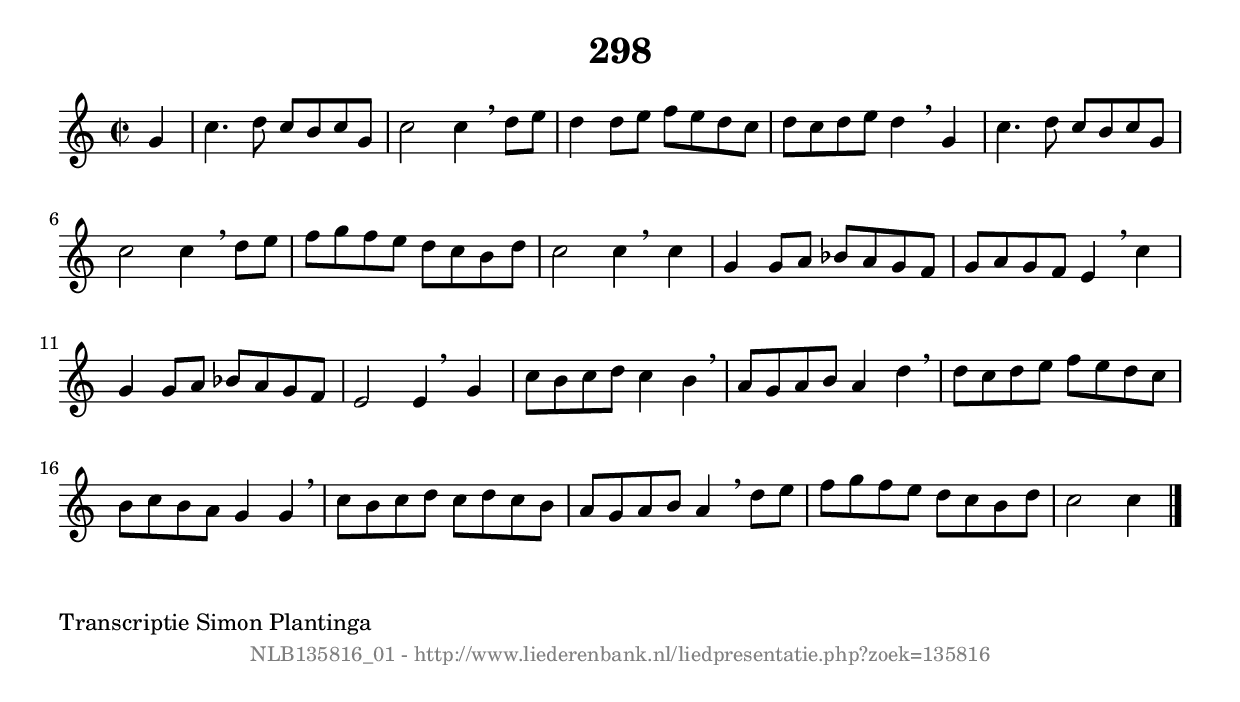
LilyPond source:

%
% produced by wce2krn 1.64 (7 June 2014)
%
\version"2.16"
#(append! paper-alist '(("long" . (cons (* 210 mm) (* 2000 mm)))))
#(set-default-paper-size "long")
sb = {\breathe}
mBreak = {\breathe }
bBreak = {\breathe }
x = {\once\override NoteHead #'style = #'cross }
gl=\glissando
itime={\override Staff.TimeSignature #'stencil = ##f }
ficta = {\once\set suggestAccidentals = ##t}
fine = {\once\override Score.RehearsalMark #'self-alignment-X = #1 \mark \markup {\italic{Fine}}}
dc = {\once\override Score.RehearsalMark #'self-alignment-X = #1 \mark \markup {\italic{D.C.}}}
dcf = {\once\override Score.RehearsalMark #'self-alignment-X = #1 \mark \markup {\italic{D.C. al Fine}}}
dcc = {\once\override Score.RehearsalMark #'self-alignment-X = #1 \mark \markup {\italic{D.C. al Coda}}}
ds = {\once\override Score.RehearsalMark #'self-alignment-X = #1 \mark \markup {\italic{D.S.}}}
dsf = {\once\override Score.RehearsalMark #'self-alignment-X = #1 \mark \markup {\italic{D.S. al Fine}}}
dsc = {\once\override Score.RehearsalMark #'self-alignment-X = #1 \mark \markup {\italic{D.S. al Coda}}}
pv = {\set Score.repeatCommands = #'((volta "1"))}
sv = {\set Score.repeatCommands = #'((volta "2"))}
tv = {\set Score.repeatCommands = #'((volta "3"))}
qv = {\set Score.repeatCommands = #'((volta "4"))}
xv = {\set Score.repeatCommands = #'((volta #f))}
\header{ tagline = ""
title = "298"
}
\score {{
\key c \major
\relative g'
{
\set melismaBusyProperties = #'()
\partial 32*8
\time 2/2
\tempo 4=120
\override Score.MetronomeMark #'transparent = ##t
\override Score.RehearsalMark #'break-visibility = #(vector #t #t #f)
g4 | c4. d8 c8 b8 c8 g8 | c2 c4 \sb d8 e8 | d4 d8 e8 f8 e8 d8 c8 | d8 c8 d8 e8 d4 \mBreak
g,4 | c4. d8 c8 b8 c8 g8 | c2 c4 \sb d8 e8 | f8 g8 f8 e8 d8 c8 b8 d8 | c2 c4 \bar ":|:" \bBreak
c4 | g4 g8 a8 bes8 a8 g8 f8 | g8 a8 g8 f8 e4 \sb c'4 | g4 g8 a8 bes8 a8 g8 f8 | e2 e4 \bar ":|:" \bBreak
g4 | c8 b8 c8 d8 c4 b4 \sb | a8 g8 a8 b8 a4 d4 \sb | d8 c8 d8 e8 f8 e8 d8 c8 | b8 c8 b8 a8 g4 g4 | \mBreak \bar "|"
c8 b8 c8 d8 c8 d8 c8 b8 | a8 g8 a8 b8 a4 \sb d8 e8 | f8 g8 f8 e8 d8 c8 b8 d8 | c2 c4 \bar "|."
 }}
 \midi { }
 \layout {
            indent = 0.0\cm
}
}
\markup { \wordwrap-string #" 
Transcriptie Simon Plantinga
"}
\markup { \vspace #0 } \markup { \with-color #grey \fill-line { \center-column { \smaller "NLB135816_01 - http://www.liederenbank.nl/liedpresentatie.php?zoek=135816" } } }
